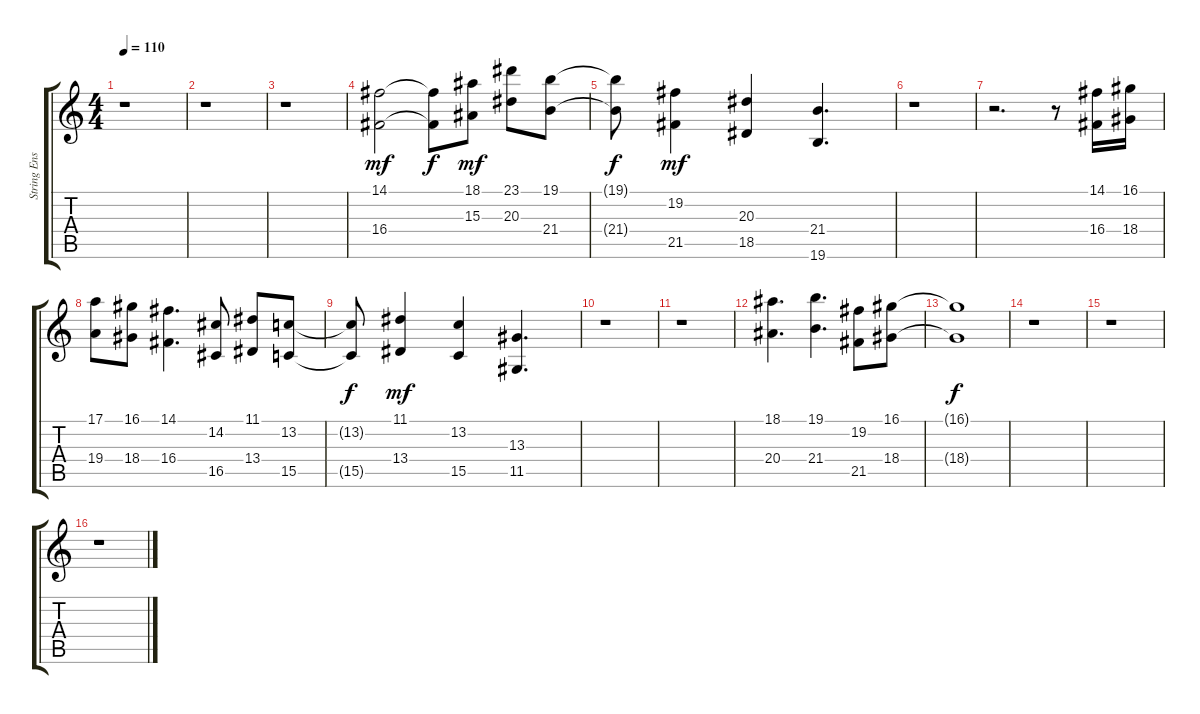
\track ("String Ensemble 1" "String Ens") {instrument stringensemble1}
\staff {score tabs}
\tuning (E4 B3 G3 D3 A2 E2) {hide}
\ts (4 4)
\tempo 110
\clef g2
\ks c
r.1{dy f} |
r.1 |
r.1 |
(14.1 16.4).2{dy mf} (14.1{t} 16.4{t}).8{dy f} (18.1 15.3).8{dy mf} (23.1 20.3).8 (19.1 21.4).8 |
(19.1{t} 21.4{t}).8{dy f} (19.2 21.5).4{dy mf} (20.3 18.5).4 (21.4 19.6).4{d} |
r.1 |
r.2{d} r.8 (14.1 16.4).16 (16.1 18.4).16 |
(17.1 19.4).8 (16.1 18.4).8 (14.1 16.4).4{d} (14.2 16.5).8 (11.1 13.4).8 (13.2 15.5).8 |
(13.2{t} 15.5{t}).8{dy f} (11.1 13.4).4{dy mf} (13.2 15.5).4 (13.3 11.5).4{d} |
r.1 |
r.1 |
(18.1 20.4).4{d} (19.1 21.4).4{d} (19.2 21.5).8 (16.1 18.4).8 |
(16.1{t} 18.4{t}).1{dy f} |
r.1 |
r.1 |
r.1
